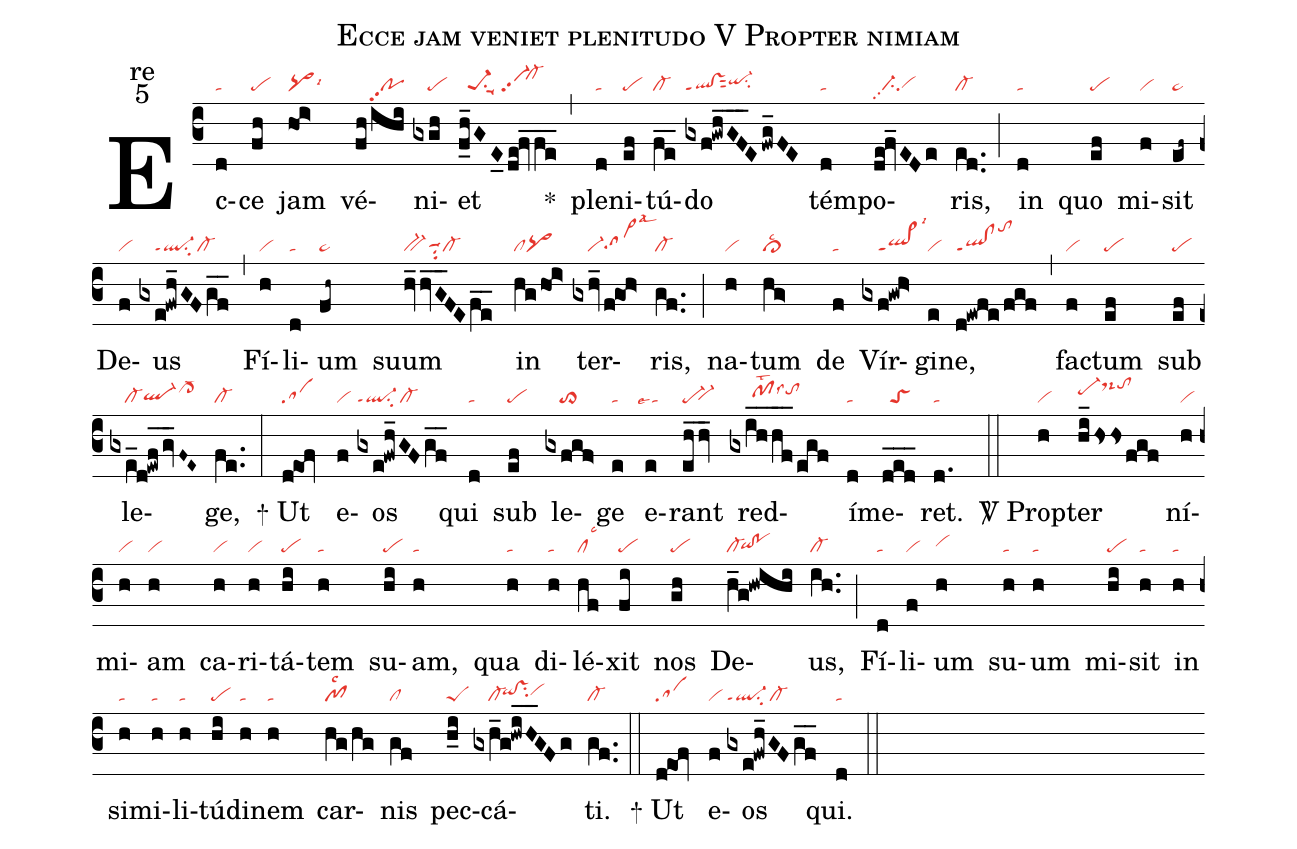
name:Ecce jam veniet plenitudo V Propter nimiam;
office-part:re;
mode:5;
nabc-lines:1;
%%
(c3) Ec(d|ta)ce(fh|pe) jam(ho!i>|pq>lsi6) vé(fh/ihi|////popp2)ni(gxgh|////pe)et(f_h_GE_0/de!fv_fe__|//pe-1su1suu1/vi-pp2`cl-hj) <sp>*</sp>(,) ple(d|ta)ni(ef|pe)tú(fe__|cl-)do(gxf!gwhGF___E/fwg_FE|ql!vsppt1sut2qi-hhsu2) tém(d|ta)po(de!fv_EDe|//ci-pp2vihg)ris,(ed..|cl-) (;) in(d|ta) quo(ef|pe) mi(f|vi)sit(ef~|ta>) De(f|vi)us(gxe!fwh_GFgf__|////ql-ppt1su2cl-) (,) Fí(h|vi)li(d|ta)um(fh~|ta>) suum(hv_hv_G_FEfe__|bv-suu1su2cl-) in(hg/ho!i>|clpq>) ter(gxhv_/f@go!h>|////vi-sa>hglsal3)ris,(gf..|cl-) (;) na(h|vi)tum(hg>|cl>lsc2) de(f|ta) Vír(gxf!gwh>|////ql>ppt1lsi3)gi(e|vi)ne,(d!ewfe/fgf|ql!clppt1tohm) (,) fac(f|vi)tum(ef|pe) sub(ef|pe) le(gxe_d!ewf_/gv_F~E~|////cl-ql-hgcl->hi)ge,(fe..|cl-) (:)

<sp>+</sp> Ut(d!eof|sa) e(f|vi)os(gxe!fwh_GFgf__|ql-ppt1su2cl-) qui(d|ta) sub(ef|pe) le(gxfgf>|////to>)ge(e|ta) e(e|``talse4)rant(eh_hv_|pe-``vi-hg) red(gxih__hf__/egf|//////pfhhlst2lss6tohi)í(d|ta)me(ded___|//toS)ret.(d.|ta) (::)

<sp>V/</sp> Prop(h|vi)ter(hi_/hssfgf|pe-hids-hktohk) ní(h|vi)mi(h|vi)am(h|vi) ca(h|vi)ri(h|vi)tá(hi|pe)tem(h|ta) su(hi|pe)am,(h|ta) (,|) qua(h|ta) di(h|ta)lé(hf|cllsc3)xit(fi|pe) nos(gh|pe) De(h_g!hwihi|cl-`qihg!pohg)us,(ih..|cl-) (;) Fí(d|ta)li(f|vi)um(h|vihh) su(h|ta)um(h|ta) mi(hi|pe)sit(h|ta) in(h|ta) si(h|ta)mi(h|ta)li(h|ta)tú(hi|pe)di(h|ta)nem(h|ta) car(hg/hg|pf1lsc2)nis(gf|cl) pec(h_i|peS)cá(gxh_g!hwiH__GFg|////cl-`qihh!vshhsu2vihh)ti.(gf..|cl-) (::)

<sp>+</sp> Ut(d!eof|sa) e(f|vi)os(gxe!fwh_GFgf__|ql-ppt1su2cl-) qui.(d|ta) (::)
